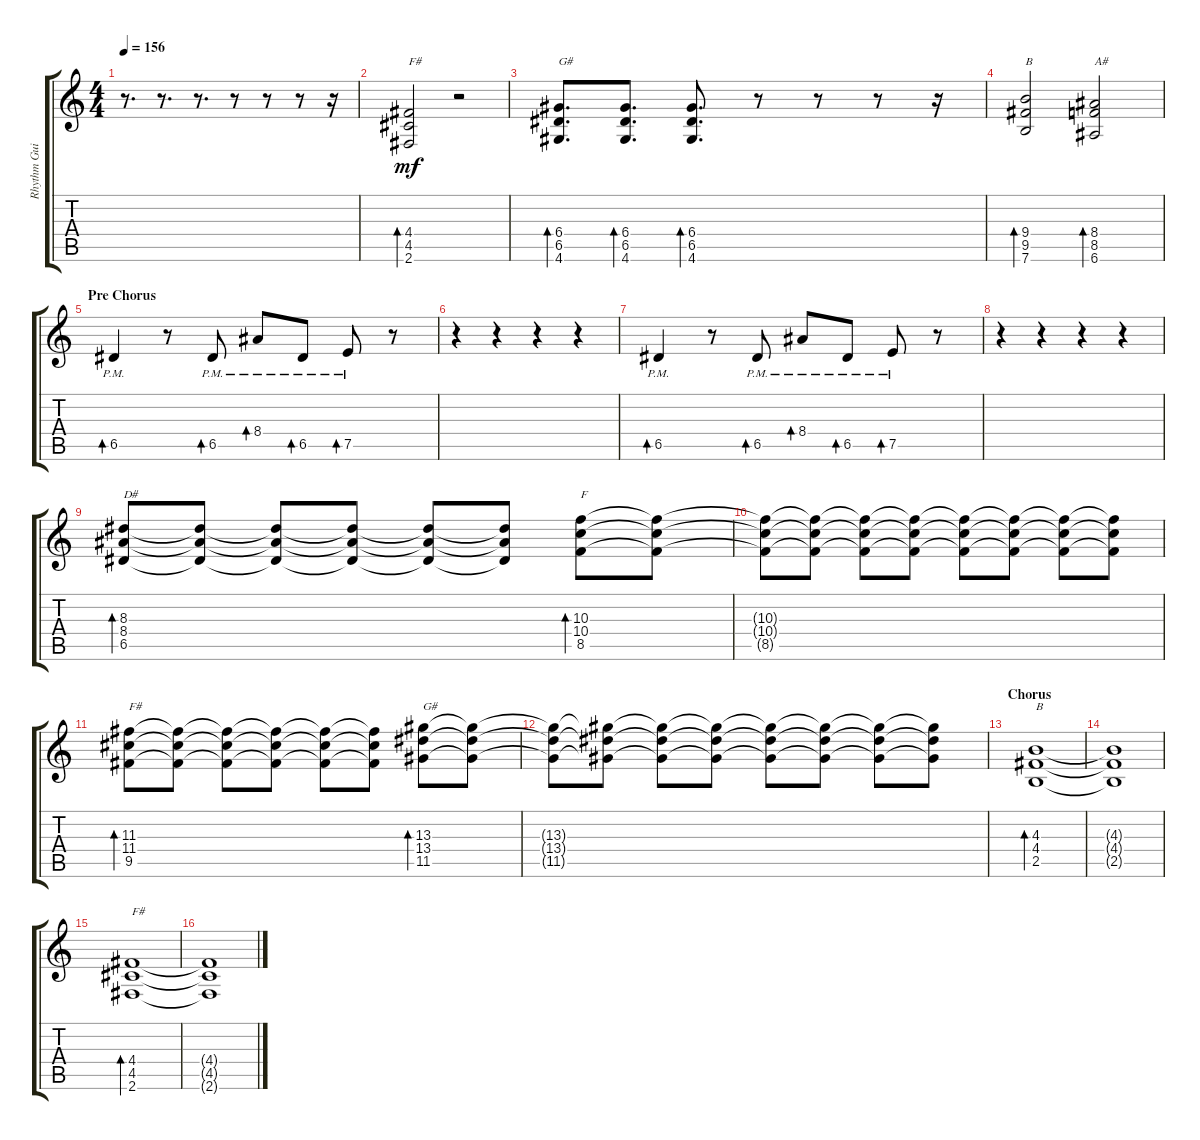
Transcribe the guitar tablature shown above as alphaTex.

\track ("Rhythm Guitar" "Rhythm Gui") {instrument overdrivenguitar}
\staff {score tabs}
\tuning (E4 B3 G3 D3 A2 E2) {hide}
\ts (4 4)
\tempo 156
\clef g2
\ks c
r.8{d dy mf} r.8{d} r.8{d} r.8 r.8 r.8 r.16 |
(4.4 4.5 2.6).2{bd 30 txt "F#"} r.2 |
(6.4 6.5 4.6).8{d bd 30 txt "G#"} (6.4 6.5 4.6).8{d bd 30} (6.4 6.5 4.6).8{d bd 30} r.8 r.8 r.8 r.16 |
(9.4 9.5 7.6).2{bd 30 txt "B"} (8.4 8.5 6.6).2{bd 30 txt "A#"} |
\section ("" "Pre Chorus")
6.5{pm}.4{bd 30} r.8 6.5{pm}.8{bd 30} 8.4{pm}.8{bd 30} 6.5{pm}.8{bd 30} 7.5{pm}.8{bd 30} r.8 |
r.4 r.4 r.4 r.4 |
6.5{pm}.4{bd 30} r.8 6.5{pm}.8{bd 30} 8.4{pm}.8{bd 30} 6.5{pm}.8{bd 30} 7.5{pm}.8{bd 30} r.8 |
r.4 r.4 r.4 r.4 |
(8.3 8.4 6.5).8{bd 30 txt "D#"} (8.3{t} 8.4{t} 6.5{t}).8 (8.3{t} 8.4{t} 6.5{t}).8 (8.3{t} 8.4{t} 6.5{t}).8 (8.3{t} 8.4{t} 6.5{t}).8 (8.3{t} 8.4{t} 6.5{t}).8 (10.3 10.4 8.5).8{bd 30 txt "F"} (10.3{t} 10.4{t} 8.5{t}).8 |
(10.3{t} 10.4{t} 8.5{t}).8 (10.3{t} 10.4{t} 8.5{t}).8 (10.3{t} 10.4{t} 8.5{t}).8 (10.3{t} 10.4{t} 8.5{t}).8 (10.3{t} 10.4{t} 8.5{t}).8 (10.3{t} 10.4{t} 8.5{t}).8 (10.3{t} 10.4{t} 8.5{t}).8 (10.3{t} 10.4{t} 8.5{t}).8 |
(11.3 11.4 9.5).8{bd 30 txt "F#"} (11.3{t} 11.4{t} 9.5{t}).8 (11.3{t} 11.4{t} 9.5{t}).8 (11.3{t} 11.4{t} 9.5{t}).8 (11.3{t} 11.4{t} 9.5{t}).8 (11.3{t} 11.4{t} 9.5{t}).8 (13.3 13.4 11.5).8{bd 30 txt "G#"} (13.3{t} 13.4{t} 11.5{t}).8 |
(13.3{t} 13.4{t} 11.5{t}).8 (13.3{t} 13.4{t} 11.5{t}).8 (13.3{t} 13.4{t} 11.5{t}).8 (13.3{t} 13.4{t} 11.5{t}).8 (13.3{t} 13.4{t} 11.5{t}).8 (13.3{t} 13.4{t} 11.5{t}).8 (13.3{t} 13.4{t} 11.5{t}).8 (13.3{t} 13.4{t} 11.5{t}).8 |
\section ("" "Chorus")
(4.3 4.4 2.5).1{bd 30 txt "B"} |
(4.3{t} 4.4{t} 2.5{t}).1 |
(4.4 4.5 2.6).1{bd 30 txt "F#"} |
(4.4{t} 4.5{t} 2.6{t}).1
